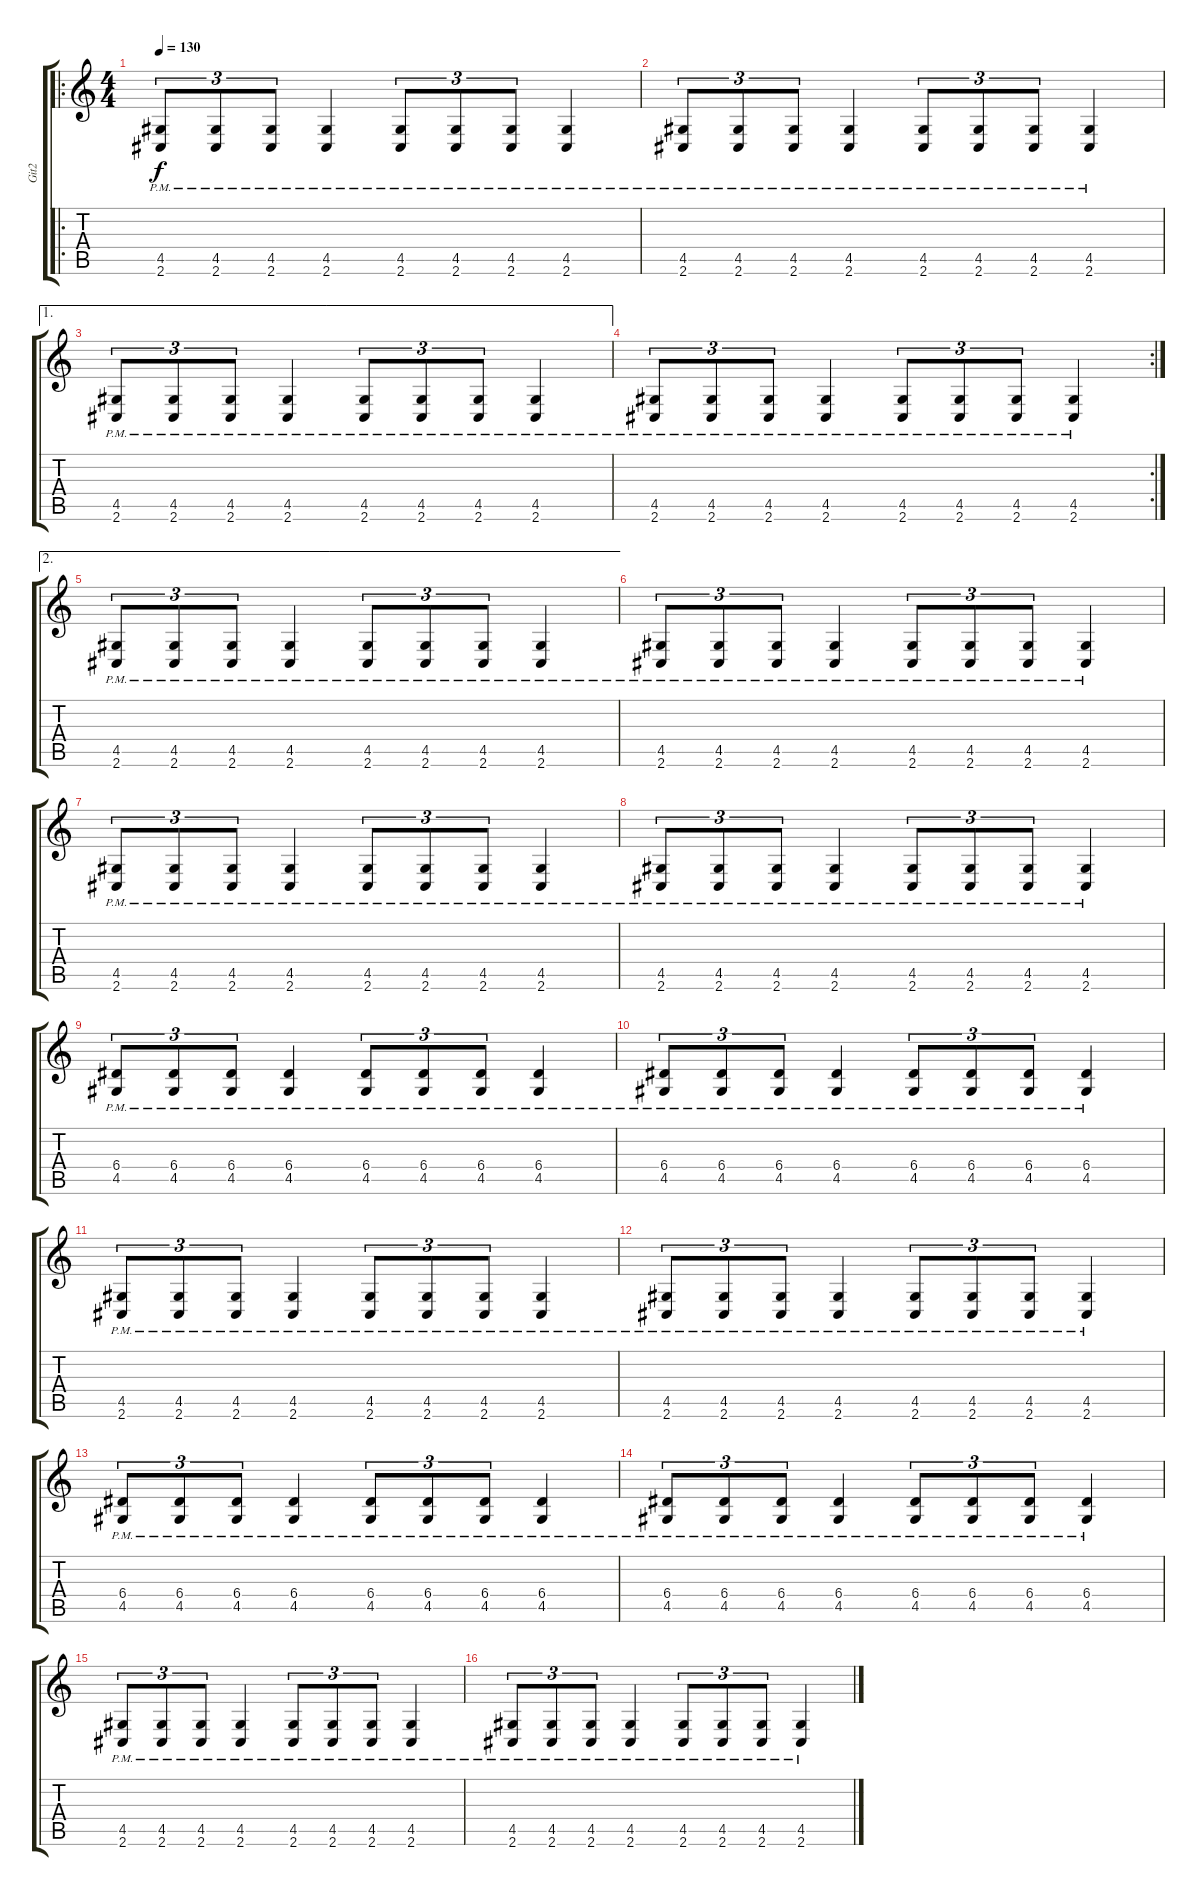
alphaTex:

\track ("Git2" "Git2") {instrument distortionguitar}
\staff {score tabs}
\tuning (B3 Gb3 D3 A2 E2 B1) {hide}
\ro
\ts (4 4)
\tempo 130
\clef g2
\ks c
(4.5{pm} 2.6{pm}).8{tu (3 2) dy f} (4.5{pm} 2.6{pm}).8{tu (3 2)} (4.5{pm} 2.6{pm}).8{tu (3 2)} (4.5{pm} 2.6{pm}).4 (4.5{pm} 2.6{pm}).8{tu (3 2)} (4.5{pm} 2.6{pm}).8{tu (3 2)} (4.5{pm} 2.6{pm}).8{tu (3 2)} (4.5{pm} 2.6{pm}).4 |
(4.5{pm} 2.6{pm}).8{tu (3 2)} (4.5{pm} 2.6{pm}).8{tu (3 2)} (4.5{pm} 2.6{pm}).8{tu (3 2)} (4.5{pm} 2.6{pm}).4 (4.5{pm} 2.6{pm}).8{tu (3 2)} (4.5{pm} 2.6{pm}).8{tu (3 2)} (4.5{pm} 2.6{pm}).8{tu (3 2)} (4.5{pm} 2.6{pm}).4 |
\ae 1
(4.5{pm} 2.6{pm}).8{tu (3 2)} (4.5{pm} 2.6{pm}).8{tu (3 2)} (4.5{pm} 2.6{pm}).8{tu (3 2)} (4.5{pm} 2.6{pm}).4 (4.5{pm} 2.6{pm}).8{tu (3 2)} (4.5{pm} 2.6{pm}).8{tu (3 2)} (4.5{pm} 2.6{pm}).8{tu (3 2)} (4.5{pm} 2.6{pm}).4 |
\rc 2
(4.5{pm} 2.6{pm}).8{tu (3 2)} (4.5{pm} 2.6{pm}).8{tu (3 2)} (4.5{pm} 2.6{pm}).8{tu (3 2)} (4.5{pm} 2.6{pm}).4 (4.5{pm} 2.6{pm}).8{tu (3 2)} (4.5{pm} 2.6{pm}).8{tu (3 2)} (4.5{pm} 2.6{pm}).8{tu (3 2)} (4.5{pm} 2.6{pm}).4 |
\ae 2
(4.5{pm} 2.6{pm}).8{tu (3 2)} (4.5{pm} 2.6{pm}).8{tu (3 2)} (4.5{pm} 2.6{pm}).8{tu (3 2)} (4.5{pm} 2.6{pm}).4 (4.5{pm} 2.6{pm}).8{tu (3 2)} (4.5{pm} 2.6{pm}).8{tu (3 2)} (4.5{pm} 2.6{pm}).8{tu (3 2)} (4.5{pm} 2.6{pm}).4 |
(4.5{pm} 2.6{pm}).8{tu (3 2)} (4.5{pm} 2.6{pm}).8{tu (3 2)} (4.5{pm} 2.6{pm}).8{tu (3 2)} (4.5{pm} 2.6{pm}).4 (4.5{pm} 2.6{pm}).8{tu (3 2)} (4.5{pm} 2.6{pm}).8{tu (3 2)} (4.5{pm} 2.6{pm}).8{tu (3 2)} (4.5{pm} 2.6{pm}).4 |
(4.5{pm} 2.6{pm}).8{tu (3 2)} (4.5{pm} 2.6{pm}).8{tu (3 2)} (4.5{pm} 2.6{pm}).8{tu (3 2)} (4.5{pm} 2.6{pm}).4 (4.5{pm} 2.6{pm}).8{tu (3 2)} (4.5{pm} 2.6{pm}).8{tu (3 2)} (4.5{pm} 2.6{pm}).8{tu (3 2)} (4.5{pm} 2.6{pm}).4 |
(4.5{pm} 2.6{pm}).8{tu (3 2)} (4.5{pm} 2.6{pm}).8{tu (3 2)} (4.5{pm} 2.6{pm}).8{tu (3 2)} (4.5{pm} 2.6{pm}).4 (4.5{pm} 2.6{pm}).8{tu (3 2)} (4.5{pm} 2.6{pm}).8{tu (3 2)} (4.5{pm} 2.6{pm}).8{tu (3 2)} (4.5{pm} 2.6{pm}).4 |
(6.4{pm} 4.5{pm}).8{tu (3 2)} (6.4{pm} 4.5{pm}).8{tu (3 2)} (6.4{pm} 4.5{pm}).8{tu (3 2)} (6.4{pm} 4.5{pm}).4 (6.4{pm} 4.5{pm}).8{tu (3 2)} (6.4{pm} 4.5{pm}).8{tu (3 2)} (6.4{pm} 4.5{pm}).8{tu (3 2)} (6.4{pm} 4.5{pm}).4 |
(6.4{pm} 4.5{pm}).8{tu (3 2)} (6.4{pm} 4.5{pm}).8{tu (3 2)} (6.4{pm} 4.5{pm}).8{tu (3 2)} (6.4{pm} 4.5{pm}).4 (6.4{pm} 4.5{pm}).8{tu (3 2)} (6.4{pm} 4.5{pm}).8{tu (3 2)} (6.4{pm} 4.5{pm}).8{tu (3 2)} (6.4{pm} 4.5{pm}).4 |
(4.5{pm} 2.6{pm}).8{tu (3 2)} (4.5{pm} 2.6{pm}).8{tu (3 2)} (4.5{pm} 2.6{pm}).8{tu (3 2)} (4.5{pm} 2.6{pm}).4 (4.5{pm} 2.6{pm}).8{tu (3 2)} (4.5{pm} 2.6{pm}).8{tu (3 2)} (4.5{pm} 2.6{pm}).8{tu (3 2)} (4.5{pm} 2.6{pm}).4 |
(4.5{pm} 2.6{pm}).8{tu (3 2)} (4.5{pm} 2.6{pm}).8{tu (3 2)} (4.5{pm} 2.6{pm}).8{tu (3 2)} (4.5{pm} 2.6{pm}).4 (4.5{pm} 2.6{pm}).8{tu (3 2)} (4.5{pm} 2.6{pm}).8{tu (3 2)} (4.5{pm} 2.6{pm}).8{tu (3 2)} (4.5{pm} 2.6{pm}).4 |
(6.4{pm} 4.5{pm}).8{tu (3 2)} (6.4{pm} 4.5{pm}).8{tu (3 2)} (6.4{pm} 4.5{pm}).8{tu (3 2)} (6.4{pm} 4.5{pm}).4 (6.4{pm} 4.5{pm}).8{tu (3 2)} (6.4{pm} 4.5{pm}).8{tu (3 2)} (6.4{pm} 4.5{pm}).8{tu (3 2)} (6.4{pm} 4.5{pm}).4 |
(6.4{pm} 4.5{pm}).8{tu (3 2)} (6.4{pm} 4.5{pm}).8{tu (3 2)} (6.4{pm} 4.5{pm}).8{tu (3 2)} (6.4{pm} 4.5{pm}).4 (6.4{pm} 4.5{pm}).8{tu (3 2)} (6.4{pm} 4.5{pm}).8{tu (3 2)} (6.4{pm} 4.5{pm}).8{tu (3 2)} (6.4{pm} 4.5{pm}).4 |
(4.5{pm} 2.6{pm}).8{tu (3 2)} (4.5{pm} 2.6{pm}).8{tu (3 2)} (4.5{pm} 2.6{pm}).8{tu (3 2)} (4.5{pm} 2.6{pm}).4 (4.5{pm} 2.6{pm}).8{tu (3 2)} (4.5{pm} 2.6{pm}).8{tu (3 2)} (4.5{pm} 2.6{pm}).8{tu (3 2)} (4.5{pm} 2.6{pm}).4 |
(4.5{pm} 2.6{pm}).8{tu (3 2)} (4.5{pm} 2.6{pm}).8{tu (3 2)} (4.5{pm} 2.6{pm}).8{tu (3 2)} (4.5{pm} 2.6{pm}).4 (4.5{pm} 2.6{pm}).8{tu (3 2)} (4.5{pm} 2.6{pm}).8{tu (3 2)} (4.5{pm} 2.6{pm}).8{tu (3 2)} (4.5{pm} 2.6{pm}).4
